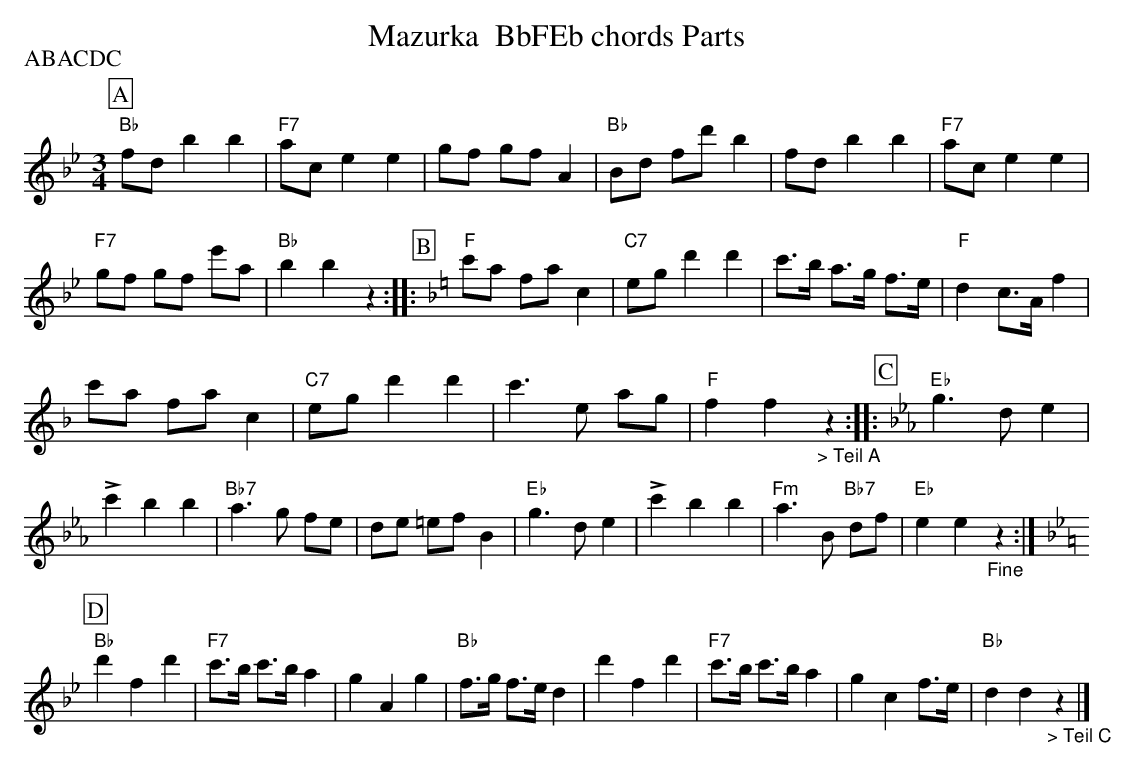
X:1
T: Mazurka  BbFEb chords Parts
P:ABACDC
M:3/4
L:1/8
K:Bb %%MIDI gchordon
[P:A] "Bb"fdb2b2 | "F7"ace2e2 | gf gfA2 | "Bb"Bd fd'b2 | fdb2b2 | "F7"ace2e2 |
"F7"gf gf e'a | "Bb"b2b2z2 :: [P:B] [K:F] "F"c'a fac2 | "C7"egd'2d'2 | c'>b a>g f>e | "F"d2c>Af2 |
c'a fac2 | "C7"egd'2d'2 | c'3e ag | "F"f2f2"_> Teil A"z2 :: [P:C] [K:Eb] "Eb"g3de2 |
+>+c'2b2b2 | "Bb7"a3g fe | de =efB2 | "Eb"g3de2 | +>+c'2b2b2 | "Fm"a3B "Bb7"df | "Eb"e2e2"_Fine"z2 :| [P:D] [K:Bb]
"Bb"d'2f2d'2 | "F7"c'>b c'>ba2 | g2A2g2 | "Bb"f>g f>ed2 | d'2f2d'2 | "F7"c'>b c'>ba2 | g2c2f>e | "Bb"d2d2"_> Teil C"z2 |]
